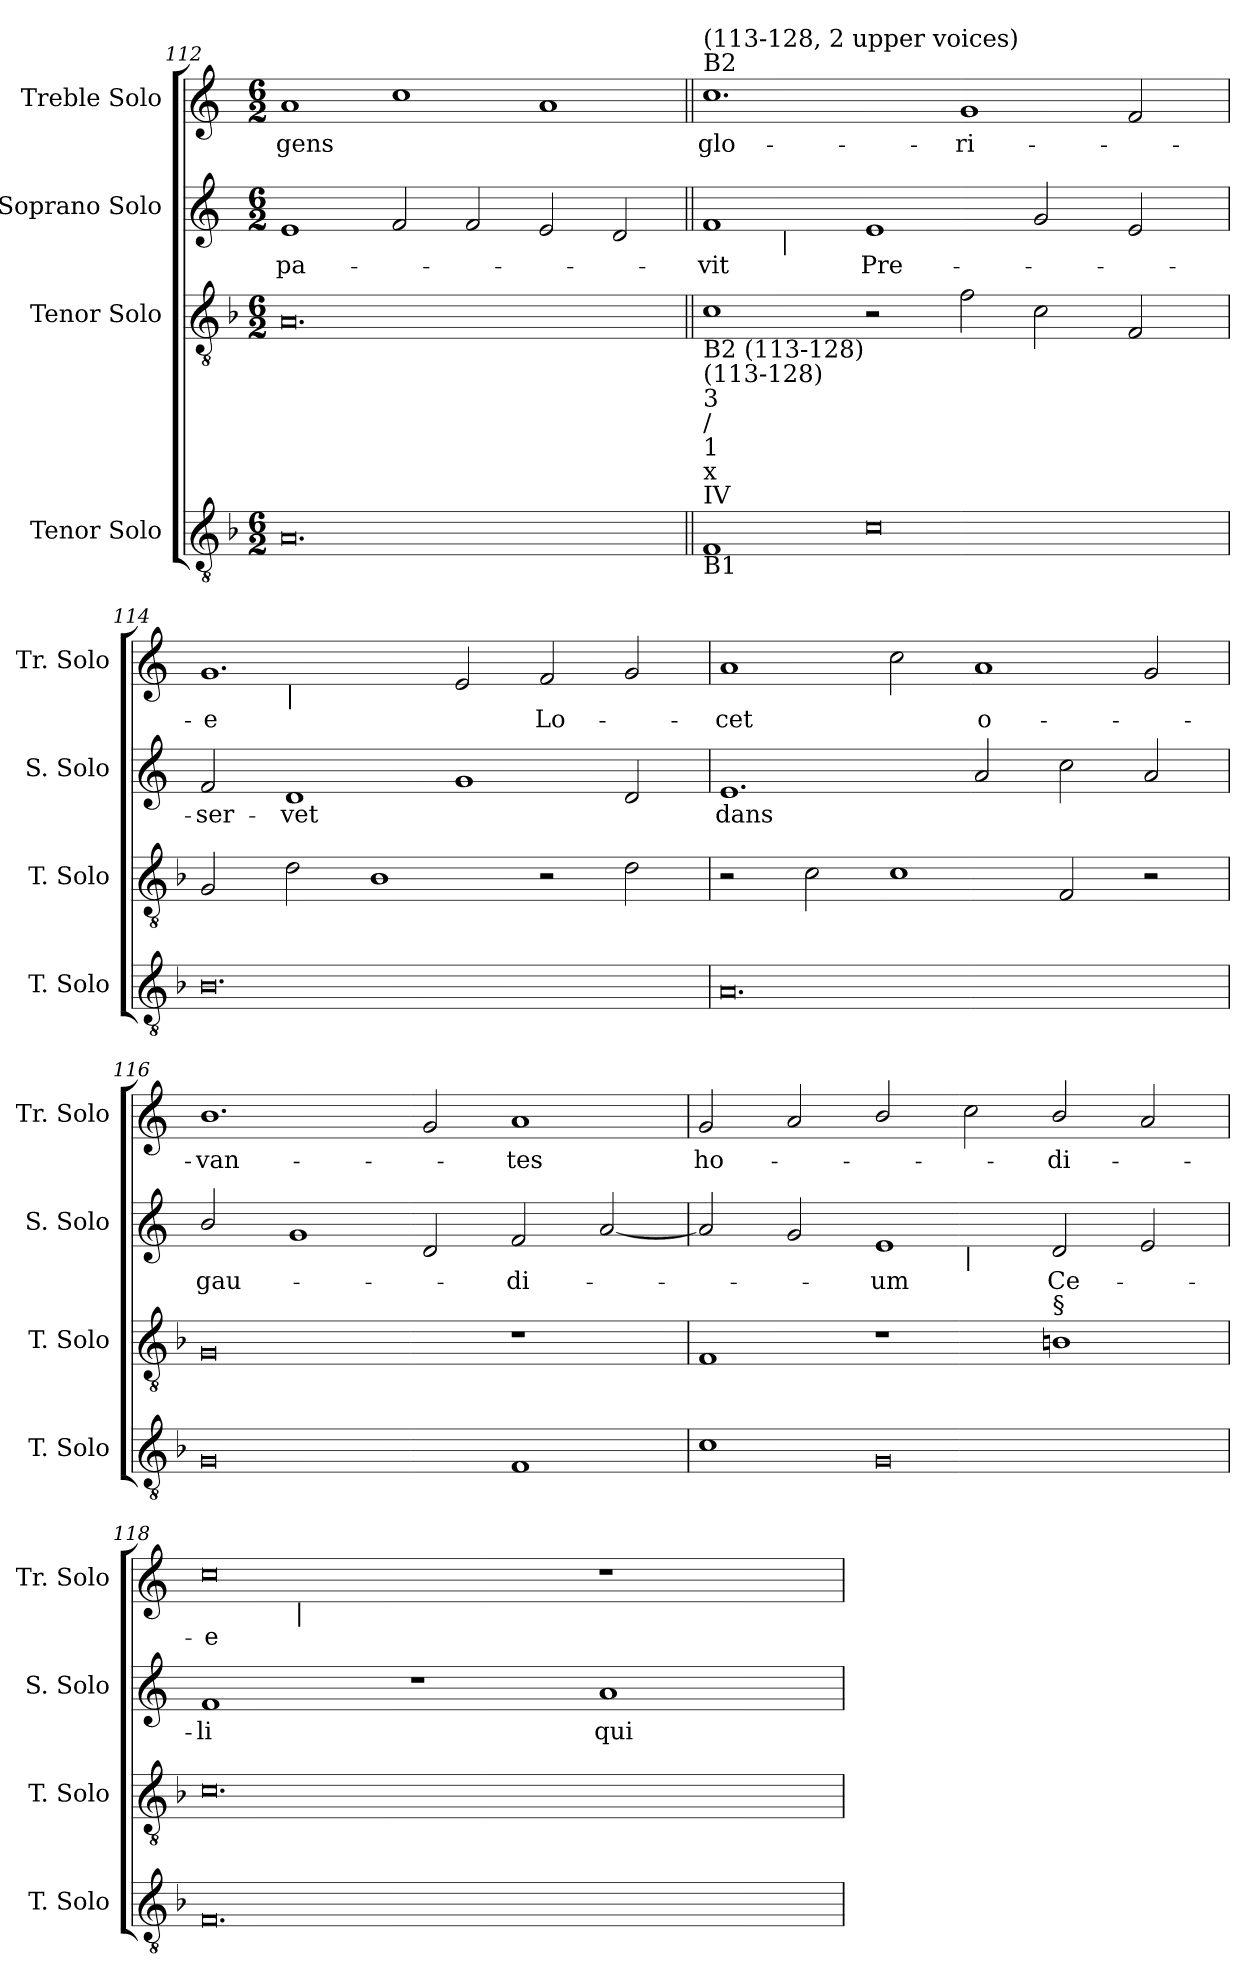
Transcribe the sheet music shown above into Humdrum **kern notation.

**kern	**kern	**kern	**text	**kern	**text
*part4	*part3	*part2	*part2	*part1	*part1
*staff4	*staff3	*staff2	*staff2	*staff1	*staff1
*I"Tenor Solo	*I"Tenor Solo	*I"Soprano Solo	*	*I"Treble Solo	*
*I'T. Solo	*I'T. Solo	*I'S. Solo	*	*I'Tr. Solo	*
*clefGv2	*clefGv2	*clefG2	*	*clefG2	*
*ITrd7c12	*ITrd7c12	*	*	*	*
*k[b-]	*k[b-]	*k[]	*	*k[]	*
*F:	*F:	*C:	*	*C:	*
*M6/2	*M6/2	*M6/2	*	*M6/2	*
=112	=112	=112	=112	=112	=112
!	!	!	!LO:LY:b:color=#000000	!	!
!	!	!	!	!	!LO:LY:b:color=#000000
0.AAi	0.AAi	1ei	pa-	1ai	-gens
.	.	2fi/	.	1cci	.
.	.	2fi/	.	.	.
.	.	2ei/	.	1ai	.
.	.	2di/	.	.	.
!!LO:LB:g=z
=113||	=113||	=113||	=113||	=113||	=113||
!	!	!	!LO:LY:b:color=#000000	!	!
!	!	!	!	!LO:TX:a:t=B2	!
!	!	!	!	!LO:TX:t=(113-128, 2 upper voices)	!
!	!	!LO:TX:b:i:t=-	!	!	!
!	!LO:TX:b:t=B2 (113-128)	!	!	!	!
!LO:TX:b:t=B1	!	!	!	!	!
!LO:TX:t=IV	!	!	!	!	!
!LO:TX:t=x	!	!	!	!	!
!LO:TX:t=1	!	!	!	!	!
!LO:TX:t=/	!	!	!	!	!
!LO:TX:t=3	!	!	!	!	!
!LO:TX:t=(113-128)	!	!	!	!	!
!	!	!	!	!	!LO:LY:b:color=#000000
*	*	*^	*	*	*
1FFi	1Ci	1fi	4ryy	-vit	1.cci	glo-
.	.	.	16..ryy	.	.	.
!	!	!	!LO:TX:b:i:t=|	!	!	!
.	.	.	1ryy	.	.	.
!	!	!	!	!LO:LY:b:color=#000000	!	!
0Ci	2r	1ei	.	Pre-	.	.
.	.	.	1ryy	.	.	.
!	!	!	!	!	!	!LO:LY:b:color=#000000
.	2Fi\	.	.	.	1gi	-ri-
.	2Ci\	2gi/	.	.	.	.
.	.	.	2ryy	.	.	.
.	2FFi/	2ei/	.	.	2fi/	.
.	.	.	8ryy	.	.	.
.	.	.	64ryy	.	.	.
*	*	*v	*v	*	*	*
=114	=114	=114	=114	=114	=114
*	*	*^	*	*	*
!	!	!	!	!LO:LY:b:color=#000000	!	!
*	*	*v	*v	*	*	*
*	*	*^	*	*	*
!	!	!	!	!	!	!LO:LY:b:color=#000000
*	*	*v	*v	*	*^	*
0.BB-i	2GGi/	2fi/	-ser-	1.gi	2ryy	-e
!	!	!	!	!	!LO:TX:b:i:t=|	!
!	!	!	!LO:LY:b:color=#000000	!	!	!
.	2Di\	1di	-vet	.	1ryy	.
.	1BB-i	.	.	.	.	.
.	.	1gi	.	2ei/	1.ryy	.
!	!	!	!	!	!	!LO:LY:b:color=#000000
.	2r	.	.	2fi/	.	Lo-
.	2Di\	2di/	.	2gi/	.	.
*	*	*	*	*v	*v	*
=115	=115	=115	=115	=115	=115
*	*	*	*	*^	*
!	!	!	!LO:LY:b:color=#000000	!	!	!
*	*	*	*	*v	*v	*
*	*	*	*	*^	*
!	!	!	!	!	!	!LO:LY:b:color=#000000
*	*	*	*	*v	*v	*
0.AAi	2r	1.ei	dans	1ai	-cet
.	2Ci\	.	.	.	.
.	1Ci	.	.	2cci\	.
!	!	!	!	!	!LO:LY:b:color=#000000
.	.	2ai/	.	1ai	o-
.	2FFi/	2cci\	.	.	.
.	2r	2ai/	.	2gi/	.
=116	=116	=116	=116	=116	=116
!	!	!	!LO:LY:b:color=#000000	!	!
!	!	!	!	!	!LO:LY:b:color=#000000
0GGi	0GGi	2bi/	gau-	1.bi	-van-
.	.	1gi	.	.	.
.	.	2di/	.	2gi/	.
!	!	!	!LO:LY:b:color=#000000	!	!
!	!	!	!	!	!LO:LY:b:color=#000000
1FFi	1r	2fi/	-di-	1ai	-tes
.	.	[<2ai/	.	.	.
=117	=117	=117	=117	=117	=117
!	!	!	!	!	!LO:LY:b:color=#000000
*	*	*^	*	*	*
1Ci	1FFi	2ai/]	1.ryy	.	2gi/	ho-
.	.	2gi/	.	.	2ai/	.
!	!	!	!	!LO:LY:b:color=#000000	!	!
0GGi	1r	1ei	.	-um	2bi/	.
!	!	!	!LO:TX:b:i:t=|	!	!	!
.	.	.	1.ryy	.	2cci\	.
!	!	!	!	!LO:LY:b:color=#000000	!	!
!	!LO:TX:a:t=§	!	!	!	!	!
!	!	!	!	!	!	!LO:LY:b:color=#000000
.	1BBi	2di/	.	Ce-	2bi/	-di-
.	.	2ei/	.	.	2ai/	.
*	*	*v	*v	*	*	*
!!LO:PB:g=z
=118	=118	=118	=118	=118	=118
*	*	*^	*	*	*
!	!	!	!	!LO:LY:b:color=#000000	!	!
*	*	*v	*v	*	*	*
*	*	*^	*	*	*
!	!	!	!	!	!	!LO:LY:b:color=#000000
*	*	*v	*v	*	*^	*
0.FFi	0.Ci	1fi	-li	0cci	4ryy	-e
.	.	.	.	.	16ryy	.
.	.	.	.	.	512ryy	.
!	!	!	!	!	!LO:TX:b:i:t=|	!
.	.	.	.	.	1ryy	.
.	.	1r	.	.	.	.
.	.	.	.	.	1ryy	.
!	!	!	!LO:LY:b:color=#000000	!	!	!
.	.	1ai	qui	1r	.	.
.	.	.	.	.	2ryy	.
.	.	.	.	.	8ryy	.
.	.	.	.	.	32ryy	.
.	.	.	.	.	64...ryy	.
*	*	*	*	*v	*v	*
=	=	=	=	=	=
*-	*-	*-	*-	*-	*-
